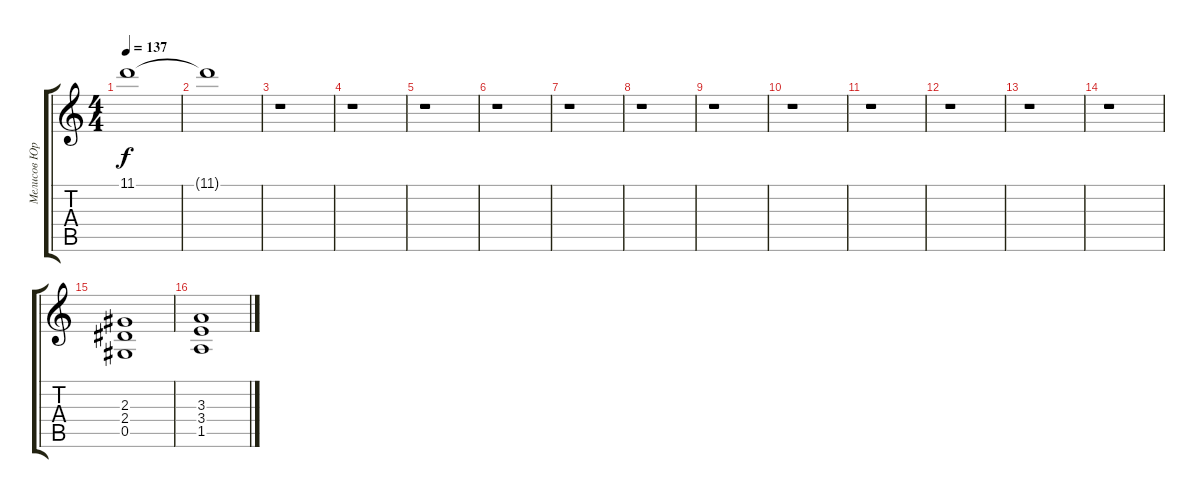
\track ("Мелисов Юрий" "Мелисов Юр") {instrument distortionguitar}
\staff {score tabs}
\tuning (Eb4 Bb3 Gb3 Db3 Ab2 Eb2) {hide}
\ts (4 4)
\tempo 137
\clef g2
\ks c
11.1{t}.1{dy f} |
11.1{t}.1 |
r.1 |
r.1 |
r.1 |
r.1 |
r.1 |
r.1 |
r.1 |
r.1 |
r.1 |
r.1 |
r.1 |
r.1 |
(2.3 2.4 0.5).1 |
(3.3 3.4 1.5).1
